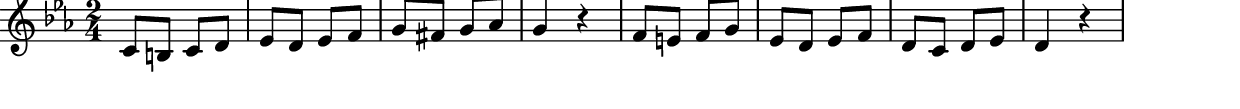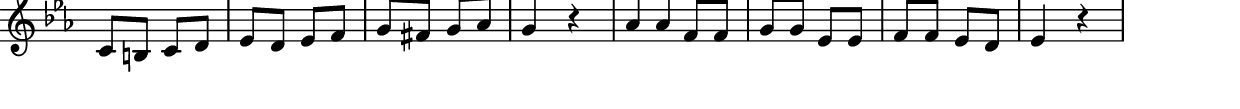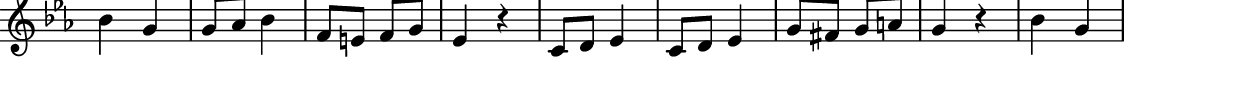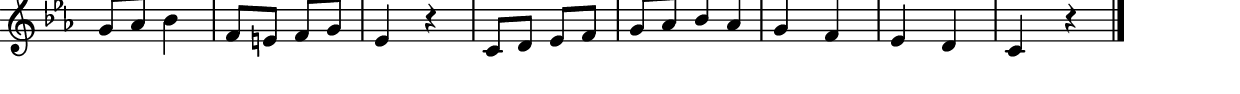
% MusicXML to Lilypond converter by Kovi

szovegAAA = \lyricmode {  "A" "po" -- "zso" -- "nyi" "sé" -- "ta" -- "té" -- "ren" "megy" "a" "vil" -- "la" -- "mos," "Ben" -- "ne" "ül" "a" "kis" "Ma" -- "ris" -- "ka," "jaj," "de" "a" -- "ra" -- "nyos." "A" "po" -- "zso" -- "nyi" "sé" -- "ta" -- "té" -- "ren" "megy" "a" "vil" -- "la" -- "mos," "Ben" -- "ne" "ül" "a" "kis" "Ma" -- "ris" -- "ka," "jaj," "de" "a" -- "ra" -- "nyos." "Csip" -- "csap," "csa" -- "po" -- "dár," "ki" -- "lenc" "a" "ci" -- "gány," "en" -- "ge" -- "met" "a" "ba" -- "bám" "a" "ka" -- "pu" -- "ba" "vár," "Csip" -- "csap," "csa" -- "po" -- "dár," "ki" -- "lenc" "a" "ci" -- "gány,"  \skip 4  \skip 4  \skip 4  \skip 4  \skip 4  \skip 4  \skip 4 "a" "ka" -- "pu" -- "ba" "vár."  }

% Analyzing...
% 1 parts
% 1 Staff
% forceBassClefActive = 
melody = {
% 104 notes in the part
% 1 voices

\new Staff
\new Voice {
% 104 notes
% 33 mesaures

% Measure 1
\clef "treble"
\key ees \major
\time 2/4 
c'8 b8 c'8 d'8 
% Measure 2
ees'8 d'8 ees'8 f'8 
% Measure 3
g'8 fis'8 g'8 aes'8 
% Measure 4
g'4 r4 
% Measure 5
f'8 e'8 f'8 g'8 
% Measure 6
ees'8 d'8 ees'8 f'8 
% Measure 7
d'8 c'8 d'8 ees'8 
% Measure 8
d'4 r4 
% Measure 9
c'8 b8 c'8 d'8 
% Measure 10
ees'8 d'8 ees'8 f'8 
% Measure 11
g'8 fis'8 g'8 aes'8 
% Measure 12
g'4 r4 
% Measure 13
aes'8 aes'8 f'8 f'8 
% Measure 14
g'8 g'8 ees'8 ees'8 
% Measure 15
f'8 f'8 ees'8 d'8 
% Measure 16
ees'4 r4 
% Measure 17
\break
bes'4 g'4 
% Measure 18
g'8 aes'8 bes'4 
% Measure 19
f'8 e'8 f'8 g'8 
% Measure 20
ees'4 r4 
% Measure 21
c'8 d'8 ees'4 
% Measure 22
c'8 d'8 ees'4 
% Measure 23
g'8 fis'8 g'8 a'8 
% Measure 24
g'4 r4 
% Measure 25
bes'4 g'4 
% Measure 26
g'8 aes'8 bes'4 
% Measure 27
f'8 e'8 f'8 g'8 
% Measure 28
ees'4 r4 
% Measure 29
c'8 d'8 ees'8 f'8 
% Measure 30
g'8 aes'8 bes'8 aes'8 
% Measure 31
g'4 f'4 
% Measure 32
ees'4 d'4 
% Measure 33
c'4 r4 \bar "|." 
} % voice
} % melody


harmonies = \chordmode {
% 22 chords
\germanChords
c4:m s4 s4 s4 g4 s4 s4 s4 g4 s4 c4:m s4 g4 s4 s4 s4 c4:m s4 s4 s4 g4 s4 s4 s4 f4:m s4 c4:m s4 g4 s4 c4:m s4 g4 s4 s4 s4 f4:m s4 c4:m s4 c4:m s4 s4 s4 g4 s4 s4 s4 g4 s4 s4 s4 f4:m s4 c4:m s4 c4:m s4 s4 s4 g4 s4 s4 s4 c4:m
}

\include "../../definitions.ly"
